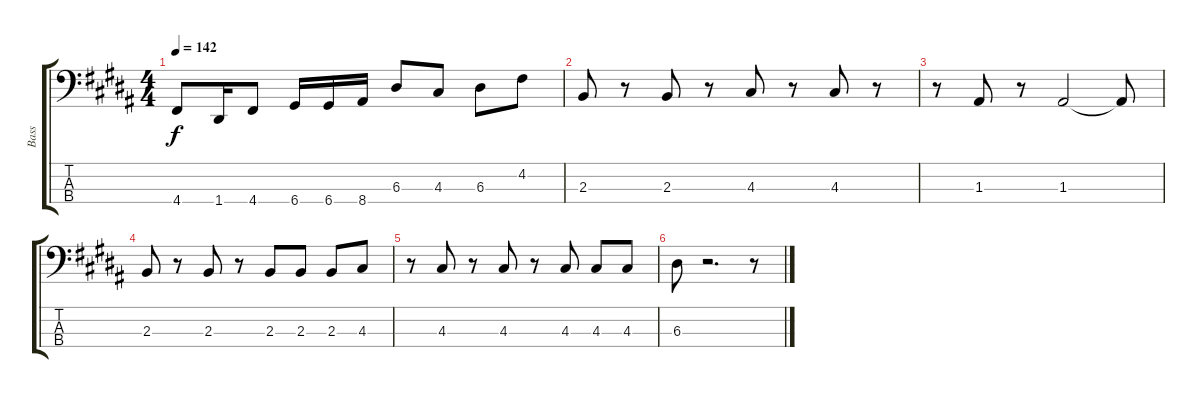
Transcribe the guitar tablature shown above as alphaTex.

\track ("Bass" "Bass") {instrument electricbassfinger}
\staff {score tabs}
\tuning (G2 D2 A1 D1) {hide}
\ts (4 4)
\tempo 142
\clef f4
\ks b
4.4.8{dy f} 1.4.16 4.4.8 6.4.16 6.4.16 8.4.16 6.3.8 4.3.8 6.3.8 4.2.8 |
2.3.8 r.8 2.3.8 r.8 4.3.8 r.8 4.3.8 r.8 |
r.8 1.3.8 r.8 1.3.2 1.3{t}.8 |
2.3.8 r.8 2.3.8 r.8 2.3.8 2.3.8 2.3.8 4.3.8 |
r.8 4.3.8 r.8 4.3.8 r.8 4.3.8 4.3.8 4.3.8 |
6.3.8 r.2{d} r.8
